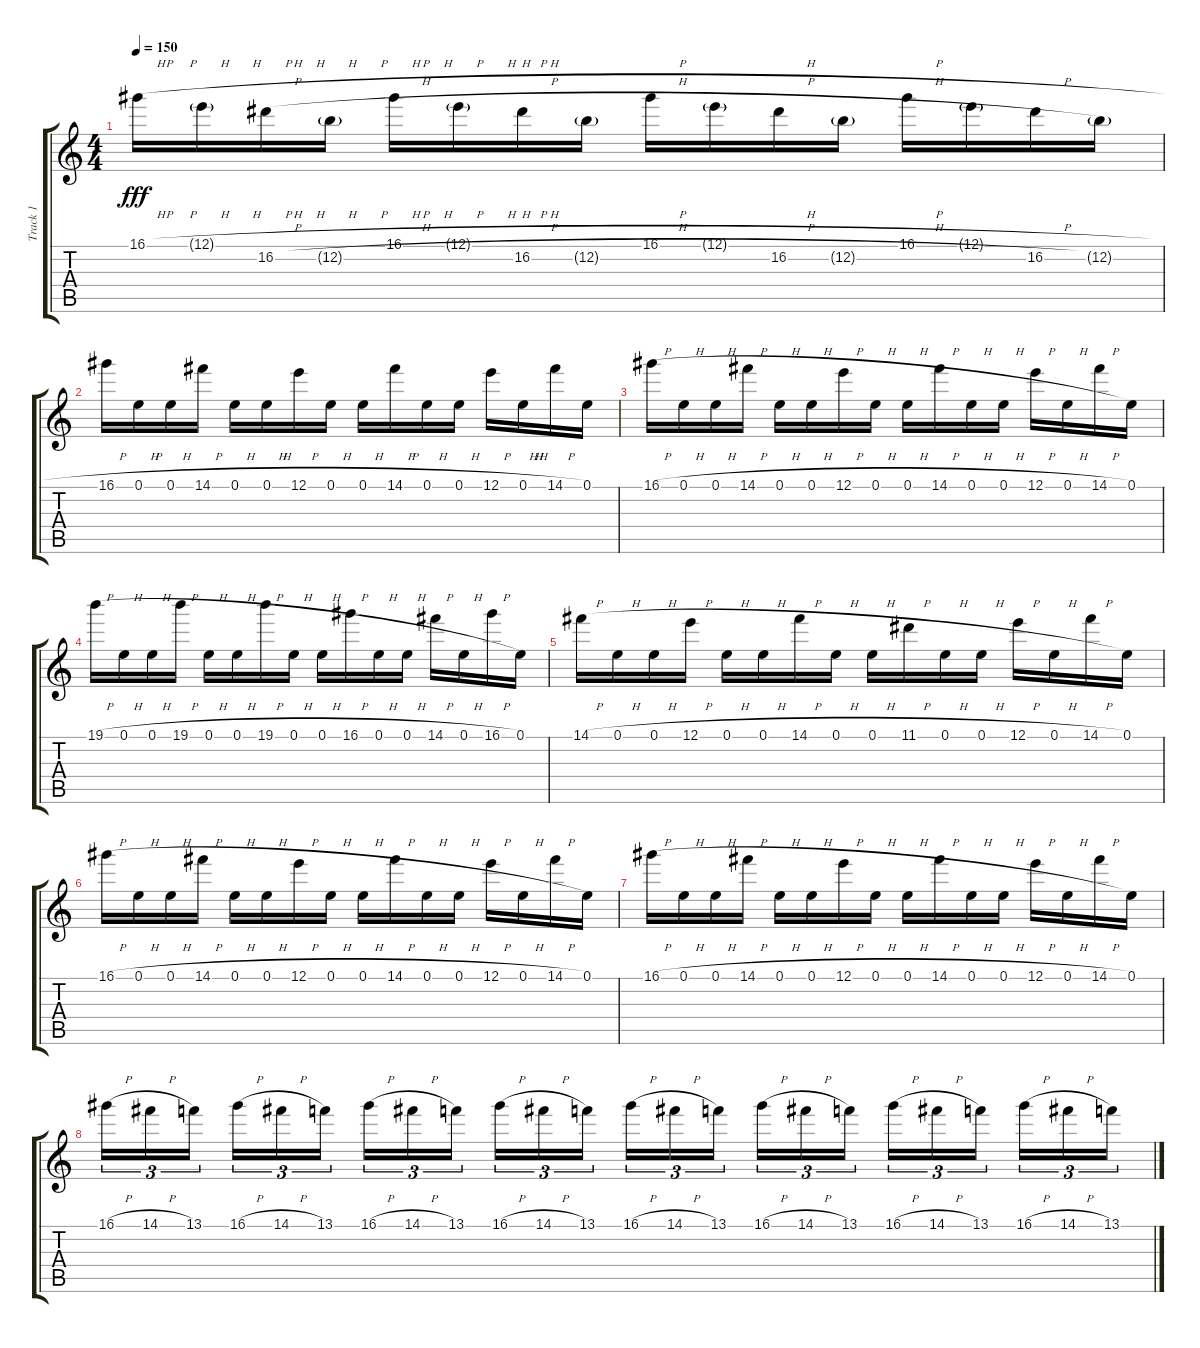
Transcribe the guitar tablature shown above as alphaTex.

\track ("Track 1" "Track 1") {instrument overdrivenguitar}
\staff {score tabs}
\tuning (E4 B3 G3 D3 A2 E2) {hide}
\ts (4 4)
\tempo 150
\clef g2
\ks c
16.1{h}.16{dy fff} 12.1{h g}.16 16.2{h}.16 12.2{h g}.16 16.1{h}.16 12.1{h g}.16 16.2{h}.16 12.2{h g}.16 16.1{h}.16 12.1{h g}.16 16.2{h}.16 12.2{h g}.16 16.1{h}.16 12.1{h g}.16 16.2{h}.16 12.2{g}.16 |
16.1{h}.16 0.1{h}.16 0.1{h}.16 14.1{h}.16 0.1{h}.16 0.1{h}.16 12.1{h}.16 0.1{h}.16 0.1{h}.16 14.1{h}.16 0.1{h}.16 0.1{h}.16 12.1{h}.16 0.1{h}.16 14.1{h}.16 0.1.16 |
16.1{h}.16 0.1{h}.16 0.1{h}.16 14.1{h}.16 0.1{h}.16 0.1{h}.16 12.1{h}.16 0.1{h}.16 0.1{h}.16 14.1{h}.16 0.1{h}.16 0.1{h}.16 12.1{h}.16 0.1{h}.16 14.1{h}.16 0.1.16 |
19.1{h}.16 0.1{h}.16 0.1{h}.16 19.1{h}.16 0.1{h}.16 0.1{h}.16 19.1{h}.16 0.1{h}.16 0.1{h}.16 16.1{h}.16 0.1{h}.16 0.1{h}.16 14.1{h}.16 0.1{h}.16 16.1{h}.16 0.1.16 |
14.1{h}.16 0.1{h}.16 0.1{h}.16 12.1{h}.16 0.1{h}.16 0.1{h}.16 14.1{h}.16 0.1{h}.16 0.1{h}.16 11.1{h}.16 0.1{h}.16 0.1{h}.16 12.1{h}.16 0.1{h}.16 14.1{h}.16 0.1.16 |
16.1{h}.16 0.1{h}.16 0.1{h}.16 14.1{h}.16 0.1{h}.16 0.1{h}.16 12.1{h}.16 0.1{h}.16 0.1{h}.16 14.1{h}.16 0.1{h}.16 0.1{h}.16 12.1{h}.16 0.1{h}.16 14.1{h}.16 0.1.16 |
16.1{h}.16 0.1{h}.16 0.1{h}.16 14.1{h}.16 0.1{h}.16 0.1{h}.16 12.1{h}.16 0.1{h}.16 0.1{h}.16 14.1{h}.16 0.1{h}.16 0.1{h}.16 12.1{h}.16 0.1{h}.16 14.1{h}.16 0.1.16 |
16.1{h}.16{tu (3 2)} 14.1{h}.16{tu (3 2)} 13.1.16{tu (3 2) beam splitsecondary} 16.1{h}.16{tu (3 2)} 14.1{h}.16{tu (3 2)} 13.1.16{tu (3 2)} 16.1{h}.16{tu (3 2)} 14.1{h}.16{tu (3 2)} 13.1.16{tu (3 2) beam splitsecondary} 16.1{h}.16{tu (3 2)} 14.1{h}.16{tu (3 2)} 13.1.16{tu (3 2)} 16.1{h}.16{tu (3 2)} 14.1{h}.16{tu (3 2)} 13.1.16{tu (3 2) beam splitsecondary} 16.1{h}.16{tu (3 2)} 14.1{h}.16{tu (3 2)} 13.1.16{tu (3 2)} 16.1{h}.16{tu (3 2)} 14.1{h}.16{tu (3 2)} 13.1.16{tu (3 2) beam splitsecondary} 16.1{h}.16{tu (3 2)} 14.1{h}.16{tu (3 2)} 13.1.16{tu (3 2)}
